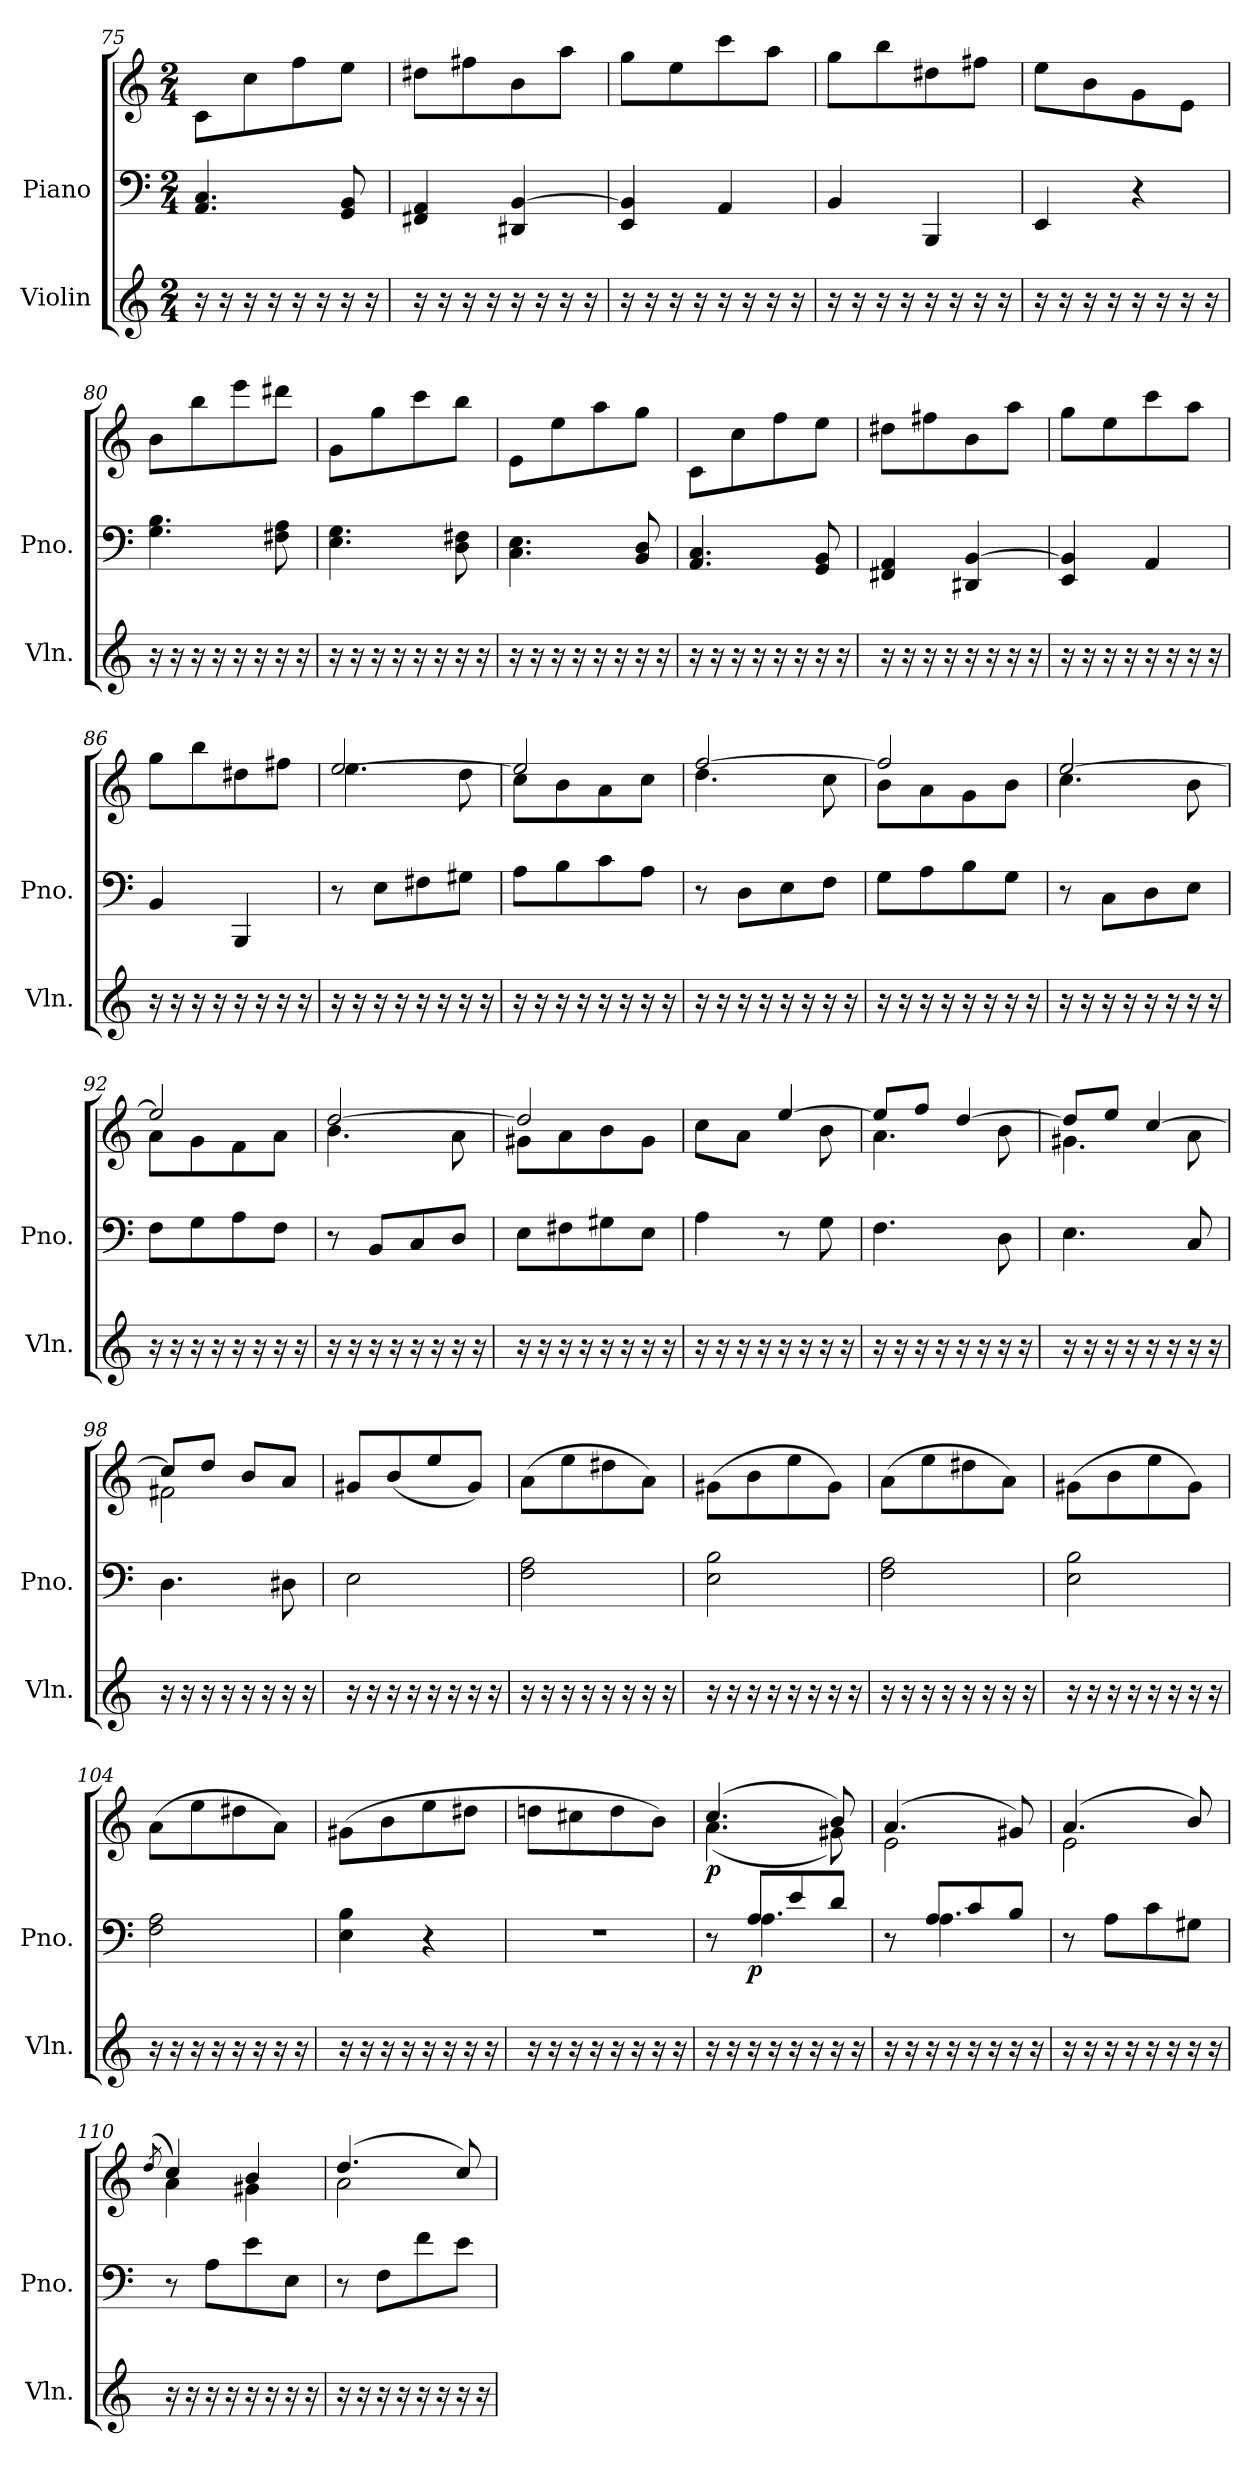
**kern	**kern	**kern	**dynam
*part2	*part1	*part1	*part1
*staff3	*staff2	*staff1	*staff1/2
*I"Violin	*I"Piano	*	*
*I'Vln.	*I'Pno.	*	*
!!LO:LB:g=z
*clefG2	*clefF4	*clefG2	*
*k[]	*k[]	*k[]	*
*M2/4	*M2/4	*M2/4	*
=75	=75	=75	=75
16r	4.AA/ 4.C/	8c\L	.
16r	.	.	.
16r	.	8cc\	.
16r	.	.	.
16r	.	8ff\	.
16r	.	.	.
16r	8GG/ 8BB/	8ee\J	.
16r	.	.	.
=76	=76	=76	=76
16r	4FF#X/ 4AA/	8dd#X\L	.
16r	.	.	.
16r	.	8ff#X\	.
16r	.	.	.
16r	4DD#X/ [4BB/	8b\	.
16r	.	.	.
16r	.	8aa\J	.
16r	.	.	.
=77	=77	=77	=77
16r	4EE/ 4BB/]	8gg\L	.
16r	.	.	.
16r	.	8ee\	.
16r	.	.	.
16r	4AA/	8ccc\	.
16r	.	.	.
16r	.	8aa\J	.
16r	.	.	.
=78	=78	=78	=78
16r	4BB/	8gg\L	.
16r	.	.	.
16r	.	8bb\	.
16r	.	.	.
16r	4BBB/	8dd#X\	.
16r	.	.	.
16r	.	8ff#X\J	.
16r	.	.	.
=79	=79	=79	=79
16r	4EE/	8ee\L	.
16r	.	.	.
16r	.	8b\	.
16r	.	.	.
16r	4r	8g\	.
16r	.	.	.
16r	.	8e\J	.
16r	.	.	.
=80	=80	=80	=80
16r	4.G\ 4.B\	8b\L	.
16r	.	.	.
16r	.	8bb\	.
16r	.	.	.
16r	.	8eee\	.
16r	.	.	.
16r	8F#X\ 8A\	8ddd#X\J	.
16r	.	.	.
=81	=81	=81	=81
16r	4.E\ 4.G\	8g\L	.
16r	.	.	.
16r	.	8gg\	.
16r	.	.	.
16r	.	8ccc\	.
16r	.	.	.
16r	8D\ 8F#X\	8bb\J	.
16r	.	.	.
!!LO:LB:g=z
=82	=82	=82	=82
16r	4.C\ 4.E\	8e\L	.
16r	.	.	.
16r	.	8ee\	.
16r	.	.	.
16r	.	8aa\	.
16r	.	.	.
16r	8BB/ 8D/	8gg\J	.
16r	.	.	.
=83	=83	=83	=83
16r	4.AA/ 4.C/	8c\L	.
16r	.	.	.
16r	.	8cc\	.
16r	.	.	.
16r	.	8ff\	.
16r	.	.	.
16r	8GG/ 8BB/	8ee\J	.
16r	.	.	.
=84	=84	=84	=84
16r	4FF#X/ 4AA/	8dd#X\L	.
16r	.	.	.
16r	.	8ff#X\	.
16r	.	.	.
16r	4DD#X/ [4BB/	8b\	.
16r	.	.	.
16r	.	8aa\J	.
16r	.	.	.
=85	=85	=85	=85
16r	4EE/ 4BB/]	8gg\L	.
16r	.	.	.
16r	.	8ee\	.
16r	.	.	.
16r	4AA/	8ccc\	.
16r	.	.	.
16r	.	8aa\J	.
16r	.	.	.
=86	=86	=86	=86
16r	4BB/	8gg\L	.
16r	.	.	.
16r	.	8bb\	.
16r	.	.	.
16r	4BBB/	8dd#X\	.
16r	.	.	.
16r	.	8ff#X\J	.
16r	.	.	.
=87	=87	=87	=87
*	*	*^	*
16r	8r	[2ee/	4.ee\	.
16r	.	.	.	.
16r	8E\L	.	.	.
16r	.	.	.	.
16r	8F#X\	.	.	.
16r	.	.	.	.
16r	8G#X\J	.	8dd\	.
16r	.	.	.	.
=88	=88	=88	=88	=88
16r	8A\L	2ee/]	8cc\L	.
16r	.	.	.	.
16r	8B\	.	8b\	.
16r	.	.	.	.
16r	8c\	.	8a\	.
16r	.	.	.	.
16r	8A\J	.	8cc\J	.
16r	.	.	.	.
!!LO:LB:g=z	!!
=89	=89	=89	=89	=89
16r	8r	[2ff/	4.dd\	.
16r	.	.	.	.
16r	8D\L	.	.	.
16r	.	.	.	.
16r	8E\	.	.	.
16r	.	.	.	.
16r	8F\J	.	8cc\	.
16r	.	.	.	.
=90	=90	=90	=90	=90
16r	8G\L	2ff/]	8b\L	.
16r	.	.	.	.
16r	8A\	.	8a\	.
16r	.	.	.	.
16r	8B\	.	8g\	.
16r	.	.	.	.
16r	8G\J	.	8b\J	.
16r	.	.	.	.
=91	=91	=91	=91	=91
16r	8r	[2ee/	4.cc\	.
16r	.	.	.	.
16r	8C\L	.	.	.
16r	.	.	.	.
16r	8D\	.	.	.
16r	.	.	.	.
16r	8E\J	.	8b\	.
16r	.	.	.	.
=92	=92	=92	=92	=92
16r	8F\L	2ee/]	8a\L	.
16r	.	.	.	.
16r	8G\	.	8g\	.
16r	.	.	.	.
16r	8A\	.	8f\	.
16r	.	.	.	.
16r	8F\J	.	8a\J	.
16r	.	.	.	.
=93	=93	=93	=93	=93
16r	8r	[2dd/	4.b\	.
16r	.	.	.	.
16r	8BB/L	.	.	.
16r	.	.	.	.
16r	8C/	.	.	.
16r	.	.	.	.
16r	8D/J	.	8a\	.
16r	.	.	.	.
=94	=94	=94	=94	=94
16r	8E\L	2dd/]	8g#X\L	.
16r	.	.	.	.
16r	8F#X\	.	8a\	.
16r	.	.	.	.
16r	8G#X\	.	8b\	.
16r	.	.	.	.
16r	8E\J	.	8g#\J	.
16r	.	.	.	.
=95	=95	=95	=95	=95
16r	4A\	8cc\L	4.ryy	.
16r	.	.	.	.
16r	.	8a\J	.	.
16r	.	.	.	.
16r	8r	[4ee/	.	.
16r	.	.	.	.
16r	8G\	.	8b\	.
16r	.	.	.	.
!!LO:PB:g=z	!!
=96	=96	=96	=96	=96
16r	4.F\	8ee/L]	4.a\	.
16r	.	.	.	.
16r	.	8ff/J	.	.
16r	.	.	.	.
16r	.	[4dd/	.	.
16r	.	.	.	.
16r	8D\	.	8b\	.
16r	.	.	.	.
=97	=97	=97	=97	=97
16r	4.E\	8dd/L]	4.g#X\	.
16r	.	.	.	.
16r	.	8ee/J	.	.
16r	.	.	.	.
16r	.	[4cc/	.	.
16r	.	.	.	.
16r	8C/	.	8a\	.
16r	.	.	.	.
=98	=98	=98	=98	=98
16r	4.D\	8cc/L]	2f#X\	.
16r	.	.	.	.
16r	.	8dd/J	.	.
16r	.	.	.	.
16r	.	8b/L	.	.
16r	.	.	.	.
16r	8D#X\	8a/J	.	.
16r	.	.	.	.
*	*	*v	*v	*
=99	=99	=99	=99
16r	2E\	8g#X/L	.
16r	.	.	.
16r	.	(>8b/	.
16r	.	.	.
16r	.	8ee/	.
16r	.	.	.
16r	.	8g#/J)	.
16r	.	.	.
=100	=100	=100	=100
16r	2F\ 2A\	(>8a\L	.
16r	.	.	.
16r	.	8ee\	.
16r	.	.	.
16r	.	8dd#X\	.
16r	.	.	.
16r	.	8a\J)	.
16r	.	.	.
=101	=101	=101	=101
16r	2E\ 2B\	(>8g#X\L	.
16r	.	.	.
16r	.	8b\	.
16r	.	.	.
16r	.	8ee\	.
16r	.	.	.
16r	.	8g#\J)	.
16r	.	.	.
=102	=102	=102	=102
16r	2F\ 2A\	(>8a\L	.
16r	.	.	.
16r	.	8ee\	.
16r	.	.	.
16r	.	8dd#X\	.
16r	.	.	.
16r	.	8a\J)	.
16r	.	.	.
!!LO:LB:g=z
=103	=103	=103	=103
16r	2E\ 2B\	(>8g#X\L	.
16r	.	.	.
16r	.	8b\	.
16r	.	.	.
16r	.	8ee\	.
16r	.	.	.
16r	.	8g#\J)	.
16r	.	.	.
=104	=104	=104	=104
16r	2F\ 2A\	(>8a\L	.
16r	.	.	.
16r	.	8ee\	.
16r	.	.	.
16r	.	8dd#X\	.
16r	.	.	.
16r	.	8a\J)	.
16r	.	.	.
=105	=105	=105	=105
16r	4E\ 4B\	(>8g#X\L	.
16r	.	.	.
16r	.	8b\	.
16r	.	.	.
16r	4r	8ee\	.
16r	.	.	.
16r	.	8dd#X\J	.
16r	.	.	.
=106	=106	=106	=106
16r	2r	8ddn\L	.
16r	.	.	.
16r	.	8cc#X\	.
16r	.	.	.
16r	.	8dd\	.
16r	.	.	.
16r	.	8b\J)	.
16r	.	.	.
=107	=107	=107	=107
*	*^	*^	*
!	!	!	!	!	!LO:DY:b
16r	8r	8ryy	(>4.cc/	(<4.a\	p
16r	.	.	.	.	.
!	!	!	!	!	!LO:DY:b=2
16r	8A/L	4.A\	.	.	p
16r	.	.	.	.	.
16r	8e/	.	.	.	.
16r	.	.	.	.	.
16r	8d/J	.	8b/)	8g#X\)	.
16r	.	.	.	.	.
=108	=108	=108	=108	=108	=108
16r	8r	8ryy	(>4.a/	2e\	.
16r	.	.	.	.	.
16r	8A/L	4.A\	.	.	.
16r	.	.	.	.	.
16r	8c/	.	.	.	.
16r	.	.	.	.	.
16r	8B/J	.	8g#X/)	.	.
16r	.	.	.	.	.
*	*v	*v	*	*	*
!!LO:LB:g=z	!!
=109	=109	=109	=109	=109
16r	8r	(>4.a/	2e\	.
16r	.	.	.	.
16r	8A\L	.	.	.
16r	.	.	.	.
16r	8c\	.	.	.
16r	.	.	.	.
16r	8G#X\J	8b/)	.	.
16r	.	.	.	.
=110	=110	=110	=110	=110
.	.	(>8qdd/	.	.
16r	8r	4cc/)	4a\	.
16r	.	.	.	.
16r	8A\L	.	.	.
16r	.	.	.	.
16r	8e\	4b/	4g#X\	.
16r	.	.	.	.
16r	8E\J	.	.	.
16r	.	.	.	.
=111	=111	=111	=111	=111
16r	8r	(>4.dd/	2a\	.
16r	.	.	.	.
16r	8F\L	.	.	.
16r	.	.	.	.
16r	8f\	.	.	.
16r	.	.	.	.
16r	8e\J	8cc/)	.	.
16r	.	.	.	.
*	*	*v	*v	*
=	=	=	=
*-	*-	*-	*-
